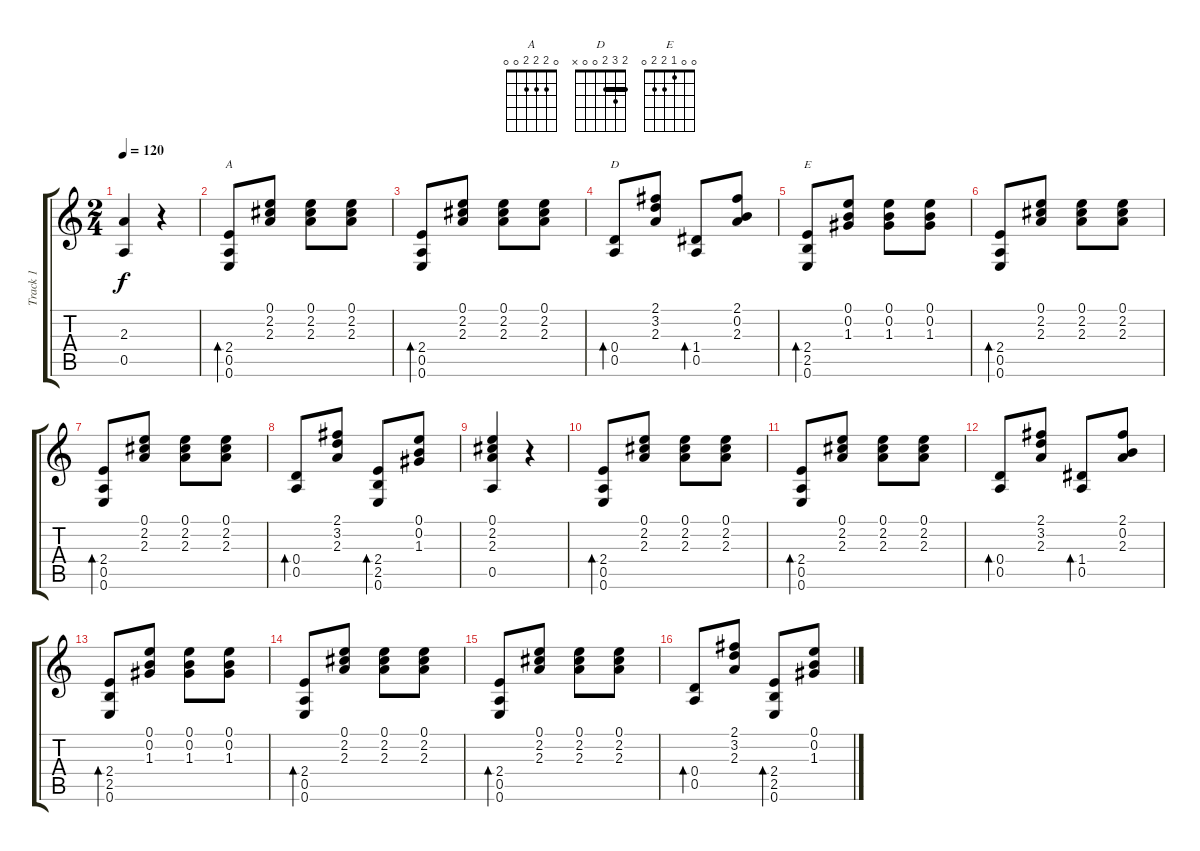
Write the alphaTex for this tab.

\track ("Track 1" "Track 1") {instrument acousticguitarnylon}
\staff {score tabs}
\tuning (E4 B3 G3 D3 A2 E2) {hide}
\chord ("A" 0 2 2 2 0 0)
\chord ("D" 2 3 2 0 0 x) {barre 2}
\chord ("E" 0 0 1 2 2 0)
\ts (2 4)
\tempo 120
\clef g2
\ks c
(2.3 0.5).4{dy f} r.4 |
(2.4 0.5 0.6).8{bd 60 ch "A"} (0.1 2.2 2.3).8 (0.1 2.2 2.3).8 (0.1 2.2 2.3).8 |
(2.4 0.5 0.6).8{bd 60} (0.1 2.2 2.3).8 (0.1 2.2 2.3).8 (0.1 2.2 2.3).8 |
(0.4 0.5).8{bd 60 ch "D"} (2.1 3.2 2.3).8 (1.4 0.5).8{bd 60} (2.1 0.2 2.3).8 |
(2.4 2.5 0.6).8{bd 60 ch "E"} (0.1 0.2 1.3).8 (0.1 0.2 1.3).8 (0.1 0.2 1.3).8 |
(2.4 0.5 0.6).8{bd 60} (0.1 2.2 2.3).8 (0.1 2.2 2.3).8 (0.1 2.2 2.3).8 |
(2.4 0.5 0.6).8{bd 60} (0.1 2.2 2.3).8 (0.1 2.2 2.3).8 (0.1 2.2 2.3).8 |
(0.4 0.5).8{bd 60} (2.1 3.2 2.3).8 (2.4 2.5 0.6).8{bd 60} (0.1 0.2 1.3).8 |
(0.1 2.2 2.3 0.5).4 r.4 |
(2.4 0.5 0.6).8{bd 60} (0.1 2.2 2.3).8 (0.1 2.2 2.3).8 (0.1 2.2 2.3).8 |
(2.4 0.5 0.6).8{bd 60} (0.1 2.2 2.3).8 (0.1 2.2 2.3).8 (0.1 2.2 2.3).8 |
(0.4 0.5).8{bd 60} (2.1 3.2 2.3).8 (1.4 0.5).8{bd 60} (2.1 0.2 2.3).8 |
(2.4 2.5 0.6).8{bd 60} (0.1 0.2 1.3).8 (0.1 0.2 1.3).8 (0.1 0.2 1.3).8 |
(2.4 0.5 0.6).8{bd 60} (0.1 2.2 2.3).8 (0.1 2.2 2.3).8 (0.1 2.2 2.3).8 |
(2.4 0.5 0.6).8{bd 60} (0.1 2.2 2.3).8 (0.1 2.2 2.3).8 (0.1 2.2 2.3).8 |
(0.4 0.5).8{bd 60} (2.1 3.2 2.3).8 (2.4 2.5 0.6).8{bd 60} (0.1 0.2 1.3).8
